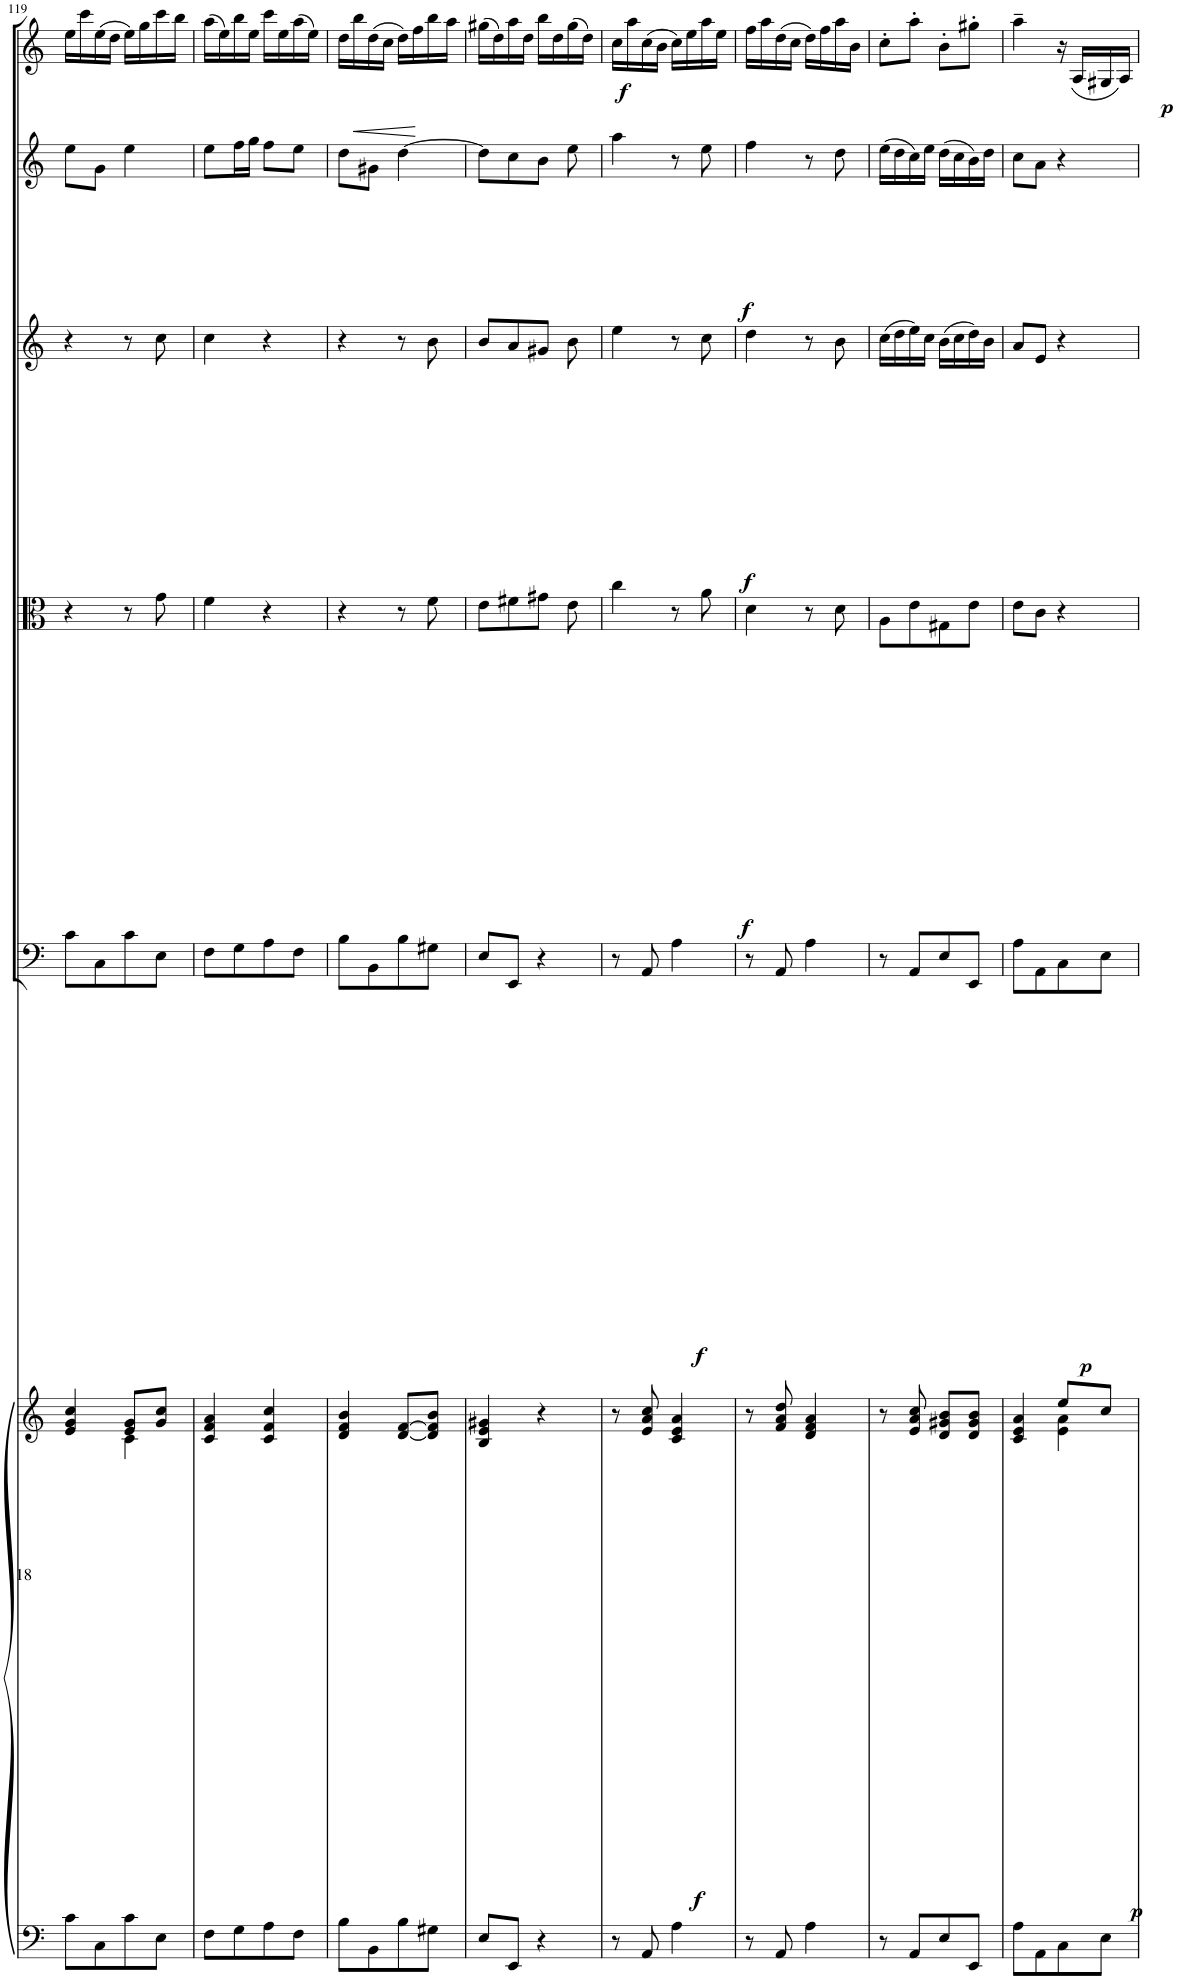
**kern	**kern	**dynam	**kern	**dynam	**kern	**dynam	**kern	**dynam	**kern	**dynam	**kern	**dynam
*part6	*part6	*part6	*part5	*part5	*part4	*part4	*part3	*part3	*part2	*part2	*part1	*part1
*staff7	*staff6	*staff6/7	*staff5	*staff5	*staff4	*staff4	*staff3	*staff3	*staff2	*staff2	*staff1	*staff1
*I"Harpsichord	*	*	*I"Violoncellos  and Basses	*	*I"Violas	*	*I"Violins 2	*	*I"Violins 1	*	*I"Solo Violin	*
*I'Hpschd	*	*	*	*	*	*	*	*	*	*	*I'Vln	*
!!LO:PB:g=z
*clefF4	*clefG2	*	*clefF4	*	*clefC3	*	*clefG2	*	*clefG2	*	*clefG2	*
*k[]	*k[]	*	*k[]	*	*k[]	*	*k[]	*	*k[]	*	*k[]	*
*M2/4	*M2/4	*	*M2/4	*	*M2/4	*	*M2/4	*	*M2/4	*	*M2/4	*
=119	=119	=119	=119	=119	=119	=119	=119	=119	=119	=119	=119	=119
*	*^	*	*	*	*	*	*	*	*	*	*	*
8c\L	4e/ 4g/ 4cc/	4ryy	.	8c\L	.	4r	.	4r	.	8ee\L	.	16ee\LL	.
.	.	.	.	.	.	.	.	.	.	.	.	16ccc\	.
8C\	.	.	.	8C\	.	.	.	.	.	8g\J	.	(16ee\	.
.	.	.	.	.	.	.	.	.	.	.	.	16dd\JJ	.
8c\	8e/ 8g/L	4c\	.	8c\	.	8r	.	8r	.	4ee\	.	16ee\LL)	.
.	.	.	.	.	.	.	.	.	.	.	.	16gg\	.
8E\J	8g/ 8cc/J	.	.	8E\J	.	8g\	.	8cc\	.	.	.	16ccc\	.
.	.	.	.	.	.	.	.	.	.	.	.	16bb\JJ	.
*	*v	*v	*	*	*	*	*	*	*	*	*	*	*
=120	=120	=120	=120	=120	=120	=120	=120	=120	=120	=120	=120	=120
8F\L	4c/ 4f/ 4a/	.	8F\L	.	4f\	.	4cc\	.	8ee\L	.	(16aa\LL	.
.	.	.	.	.	.	.	.	.	.	.	16ee\)	.
8G\	.	.	8G\	.	.	.	.	.	16ff\L	.	16bb\	.
.	.	.	.	.	.	.	.	.	16gg\JJ	.	16ee\JJ	.
8A\	4c/ 4f/ 4cc/	.	8A\	.	4r	.	4r	.	8ff\L	.	16ccc\LL	.
.	.	.	.	.	.	.	.	.	.	.	16ee\	.
8F\J	.	.	8F\J	.	.	.	.	.	8ee\J	.	(16aa\	.
.	.	.	.	.	.	.	.	.	.	.	16ee\JJ)	.
=121	=121	=121	=121	=121	=121	=121	=121	=121	=121	=121	=121	=121
8B\L	4d/ 4f/ 4b/	.	8B\L	.	4r	.	4r	.	8dd\L	.	16dd\LL	.
!	!	!	!	!	!	!	!	!	!	!	!	!LO:HP:b
.	.	.	.	.	.	.	.	.	.	.	16bb\	<
8BB\	.	.	8BB\	.	.	.	.	.	8g#X\J	.	(16dd\	.
.	.	.	.	.	.	.	.	.	.	.	16cc\JJ	.
8B\	[8d/ [8f/L	.	8B\	.	8r	.	8r	.	[4dd\	.	16dd\LL)	.
.	.	.	.	.	.	.	.	.	.	.	16ff\	.
8G#X\J	8d/] 8f/] 8b/J	.	8G#X\J	.	8f\	.	8b\	.	.	.	16bb\	.
.	.	.	.	.	.	.	.	.	.	.	16aa\JJ	.
.	.	.	.	.	.	.	.	.	.	.	.	[
=122	=122	=122	=122	=122	=122	=122	=122	=122	=122	=122	=122	=122
8E/L	4B/ 4e/ 4g#X/	.	8E/L	.	8e\L	.	8b/L	.	8dd\L]	.	(16gg#X\LL	.
.	.	.	.	.	.	.	.	.	.	.	16dd\)	.
8EE/J	.	.	8EE/J	.	8f#X\	.	8a/	.	8cc\	.	16aa\	.
.	.	.	.	.	.	.	.	.	.	.	16dd\JJ	.
4r	4r	.	4r	.	8g#X\J	.	8g#X/J	.	8b\J	.	16bb\LL	.
.	.	.	.	.	.	.	.	.	.	.	16dd\	.
!	!	!	!	!	!	!LO:DY:b	!	!LO:DY:b	!	!LO:DY:b	!	!
.	.	.	.	.	8e\	f	8b\	f	8ee\	f	(16gg#\	.
.	.	.	.	.	.	.	.	.	.	.	16dd\JJ)	.
=123	=123	=123	=123	=123	=123	=123	=123	=123	=123	=123	=123	=123
!	!	!	!	!	!	!	!	!	!	!	!	!LO:DY:b
8r	8r	.	8r	.	4cc\	.	4ee\	.	4aa\	.	16cc\LL	f
.	.	.	.	.	.	.	.	.	.	.	16aa\	.
!	!	!LO:DY:b	!	!LO:DY:b	!	!	!	!	!	!	!	!
8AA/	8e/ 8a/ 8cc/	f	8AA/	f	.	.	.	.	.	.	(16cc\	.
.	.	.	.	.	.	.	.	.	.	.	16b\JJ	.
4A\	4c/ 4e/ 4a/	.	4A\	.	8r	.	8r	.	8r	.	16cc\LL)	.
.	.	.	.	.	.	.	.	.	.	.	16ee\	.
.	.	.	.	.	8a\	.	8cc\	.	8ee\	.	16aa\	.
.	.	.	.	.	.	.	.	.	.	.	16ee\JJ	.
=124	=124	=124	=124	=124	=124	=124	=124	=124	=124	=124	=124	=124
8r	8r	.	8r	.	4d\	.	4dd\	.	4ff\	.	16ff\LL	.
.	.	.	.	.	.	.	.	.	.	.	16aa\	.
8AA/	8f/ 8a/ 8dd/	.	8AA/	.	.	.	.	.	.	.	(16dd\	.
.	.	.	.	.	.	.	.	.	.	.	16cc\JJ	.
4A\	4d/ 4f/ 4a/	.	4A\	.	8r	.	8r	.	8r	.	16dd\LL)	.
.	.	.	.	.	.	.	.	.	.	.	16ff\	.
.	.	.	.	.	8d\	.	8b\	.	8dd\	.	16aa\	.
.	.	.	.	.	.	.	.	.	.	.	16b\JJ	.
=125	=125	=125	=125	=125	=125	=125	=125	=125	=125	=125	=125	=125
8r	8r	.	8r	.	8A\L	.	(16cc\LL	.	(16ee\LL	.	8cc'\L	.
.	.	.	.	.	.	.	16dd\	.	16dd\	.	.	.
8AA/L	8e/ 8a/ 8cc/	.	8AA/L	.	8e\	.	16ee\)	.	16cc\)	.	8aa'\J	.
.	.	.	.	.	.	.	16cc\JJ	.	16ee\JJ	.	.	.
8E/	8d/ 8g#X/ 8b/L	.	8E/	.	8G#X\	.	(16b\LL	.	(16dd\LL	.	8b'\L	.
.	.	.	.	.	.	.	16cc\	.	16cc\	.	.	.
8EE/J	8d/ 8g#/ 8b/J	.	8EE/J	.	8e\J	.	16dd\)	.	16b\)	.	8gg#X'\J	.
.	.	.	.	.	.	.	16b\JJ	.	16dd\JJ	.	.	.
=126	=126	=126	=126	=126	=126	=126	=126	=126	=126	=126	=126	=126
*	*^	*	*	*	*	*	*	*	*	*	*	*
8A\L	4c/ 4e/ 4a/	4ryy	.	8A\L	.	8e\L	.	8a/L	.	8cc\L	.	4aa~\	.
!	!	!	!	!	!LO:DY:b	!	!	!	!	!	!	!	!
8AA\	.	.	.	8AA\	p	8c\J	.	8e/J	.	8a\J	.	.	.
!	!	!	!LO:DY:b	!	!	!	!	!	!	!	!	!	!
8C\	8ee/L	4e\ 4a\	p	8C\	.	4r	.	4r	.	4r	.	16r	.
!	!	!	!	!	!	!	!	!	!	!	!	!	!LO:DY:b
.	.	.	.	.	.	.	.	.	.	.	.	(16A/LL	p
8E\J	8cc/J	.	.	8E\J	.	.	.	.	.	.	.	16G#X/	.
.	.	.	.	.	.	.	.	.	.	.	.	16A/JJ)	.
*	*v	*v	*	*	*	*	*	*	*	*	*	*	*
=	=	=	=	=	=	=	=	=	=	=	=	=
*-	*-	*-	*-	*-	*-	*-	*-	*-	*-	*-	*-	*-
